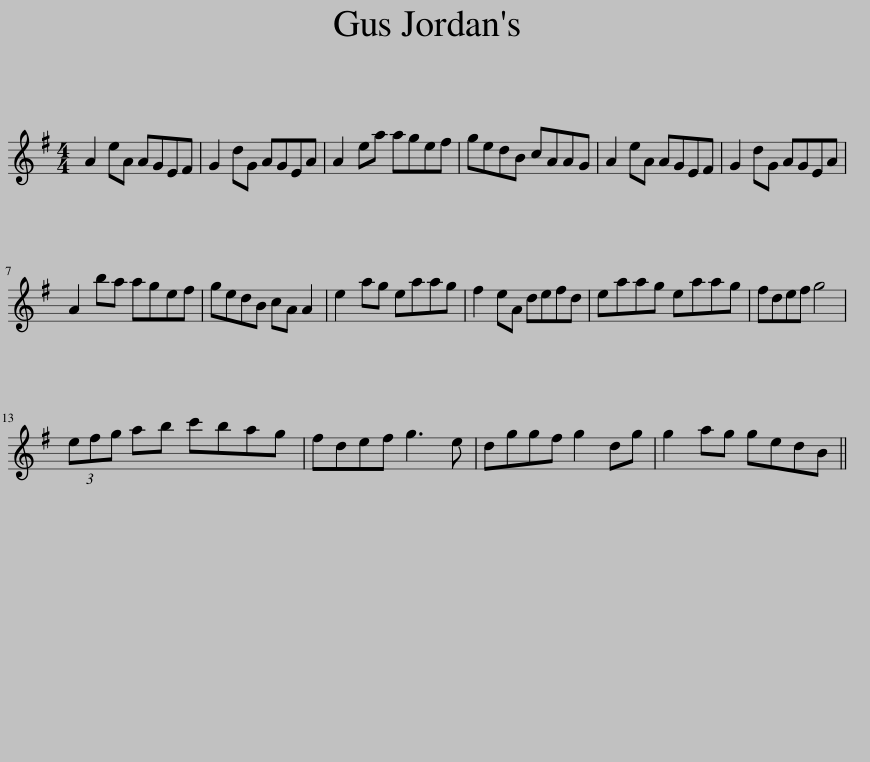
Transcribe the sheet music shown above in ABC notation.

X:1
L:1/8
M:4/4
I:linebreak $
K:G
V:1 treble
V:1
 A2 eA AGEF | G2 dG AGEA | A2 ea agef | gedB cAAG | A2 eA AGEF | %5
 G2 dG AGEA |$ A2 ba agef | gedB cA A2 | e2 ag eaag | f2 eA defd | %10
 eaag eaag | fdef g4 |$ (3efg ab c'bag | fdef g3 e | dggf g2 dg | %15
 g2 ag gedB || %16
